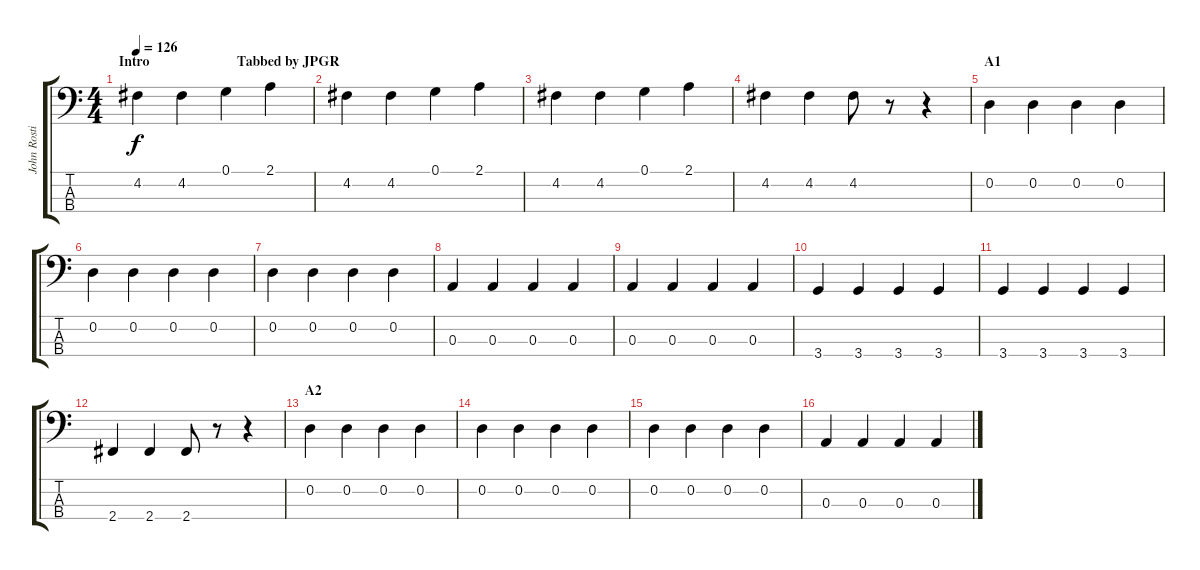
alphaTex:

\track ("John Rostill" "John Rosti") {instrument acousticbass}
\staff {score tabs}
\tuning (G2 D2 A1 E1) {hide}
\ts (4 4)
\section ("" "Intro                         Tabbed by JPGR")
\tempo 126
\clef f4
\ks c
4.2.4{dy f instrument acousticbass} 4.2.4 0.1.4 2.1.4 |
4.2.4 4.2.4 0.1.4 2.1.4 |
4.2.4 4.2.4 0.1.4 2.1.4 |
4.2.4 4.2.4 4.2.8 r.8 r.4 |
\section ("" "A1")
0.2.4{txt " "} 0.2.4 0.2.4 0.2.4 |
0.2.4 0.2.4 0.2.4 0.2.4 |
0.2.4 0.2.4 0.2.4 0.2.4 |
0.3.4 0.3.4 0.3.4 0.3.4 |
0.3.4 0.3.4 0.3.4 0.3.4 |
3.4.4 3.4.4 3.4.4 3.4.4 |
3.4.4 3.4.4 3.4.4 3.4.4 |
2.4.4 2.4.4 2.4.8 r.8 r.4 |
\section ("" "A2")
0.2.4 0.2.4 0.2.4 0.2.4 |
0.2.4 0.2.4 0.2.4 0.2.4 |
0.2.4 0.2.4 0.2.4 0.2.4 |
0.3.4 0.3.4 0.3.4 0.3.4
